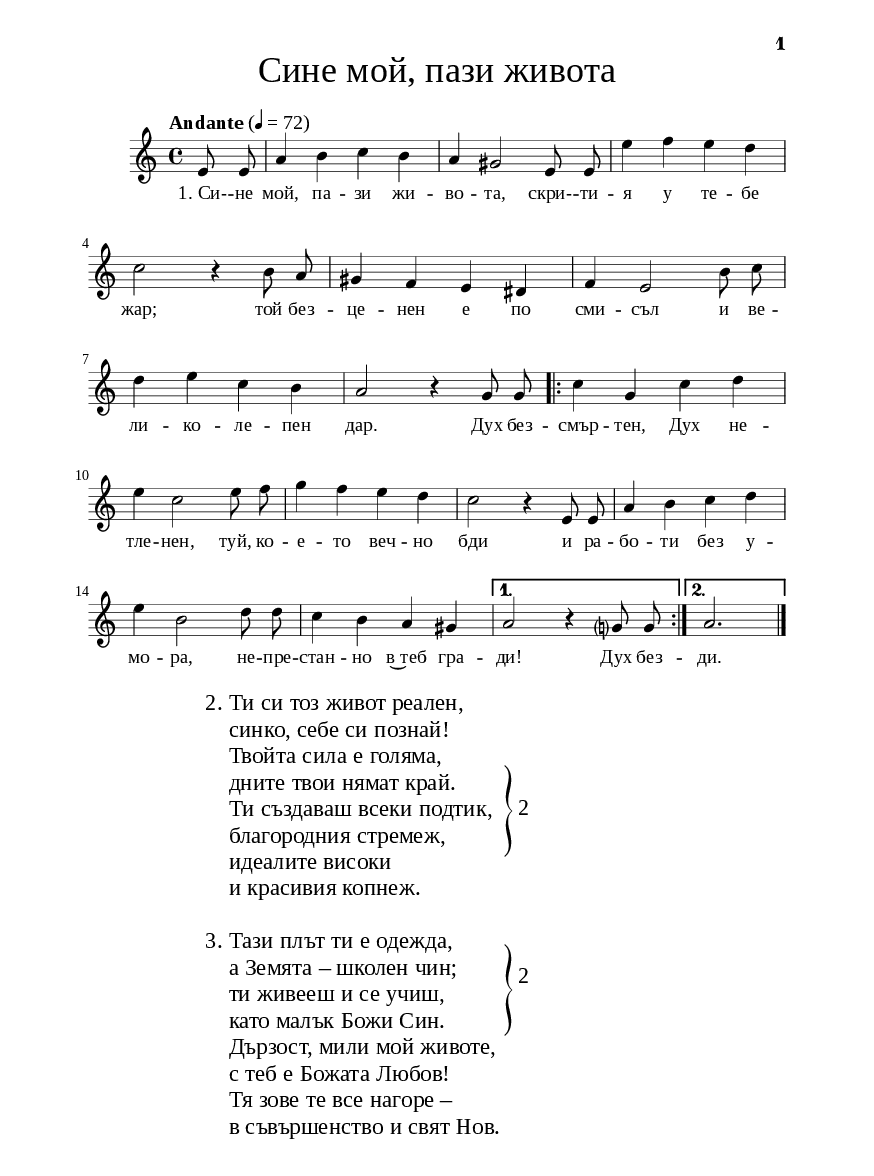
\version "2.24.4"

% include paper part and global functions
\include "include/globals.ily"

"rightBraces045" = \markup {
  \column {
    % repeat braces
    \translate #'(0 . -13.9 )
    \right-brace #44

    \translate #'(0 . -17.1 )
    \right-brace #44
  }
  \column {
    % repeat numbers
    \translate #'(0 . -14.4 )
    2

    \translate #'(0 . -21.5 )
    2
  }
}

\bookpart {
  \label #'ref045
  \tocItem \markup "Сине мой, пази живота"
  \include "include/bookpart-paper.ily"
  \score {
    \include "include/score-layout.ily"

    \new Voice \absolute  {
      \clef treble
      \key a \minor
      \time 4/4
      \tempoFunc "Andante" 4 "72"
      \autoBeamOff
      \partial 4


      e'8 e'8 | a'4 b' c''4 b' | a'4 gis'2 e'8 e' | e''4 f'' e''4 d'' | \break

      c''2 r4 b'8 a'  |  gis'4 f'  e'4 dis' |  f'4 e'2  b'8 c'' \break |

      d''4 e'' c''4 b' | a'2 r4 g'8 g' \repeat volta 2 {
        |  c''4 g' c''4 d'' | e''4 c''2 e''8 f'' | g''4 f'' e''4 d'' | c''2 r4 e'8 e' | a'4 b'  c''4 d'' \break |

        e''4 b'2 d''8 d'' c''4 b' a'4 gis' |
      } \alternative { { a'2 r4 g'?8 g'  } { a'2. } } \bar "|."
    }

    \addlyrics {
      "1. Си-" -- не мой, па -- зи жи -- во -- та, "скри-" -- ти -- я у
      те -- бе жар; той без -- це -- нен е по сми -- съл и ве --
      ли -- ко -- ле -- пен дар. Дух без -- смър -- тен, Дух не -- тле -- нен,
      туй, ко -- е -- то веч -- но бди и ра -- бо -- ти без у --
      мо -- ра, не -- пре -- стан -- но в~теб гра -- ди! Дух без -- ди.
    }

    \header {
      title = \titleFunc #'ref_desc_3 "Сине мой, пази живота" "Sine moj, pazi života"
    }

    \midi{}

  } % score

  \markup \fontsize #bgCoupletFontSize {
    \hspace #15
    \override #`(baseline-skip . ,bgCoupletBaselineSkip)
    \column {
      \vspace #0.3

      \line { 2. Ти си тоз живот реален, }

      \line {   "   " синко, себе си познай! }

      \line {   "   " Твойта сила е голяма, }

      \line {   "   " дните твои нямат край. }

      \line {   "   " Ти създаваш всеки подтик, }

      \line {   "   " благородния стремеж,}

      \line {   "   " идеалите високи}

      \line {   "   " и красивия копнеж.}
      \line {   "   "}

      \line {   3. Тази плът ти е одежда,}

      \line {   "   " а Земята – школен чин;}

      \line {   "   " ти живееш и се учиш,}

      \line {   "   " като малък Божи Син.}

      \line {   "   " Дързост, мили мой животе,}

      \line {   "   " с теб е Божата Любов!}

      \line {   "   " Тя зове те все нагоре –}

      \line {   "   " в съвършенство и свят Нов.}
    }\"rightBraces045"

  } % markup


} % bookpart
